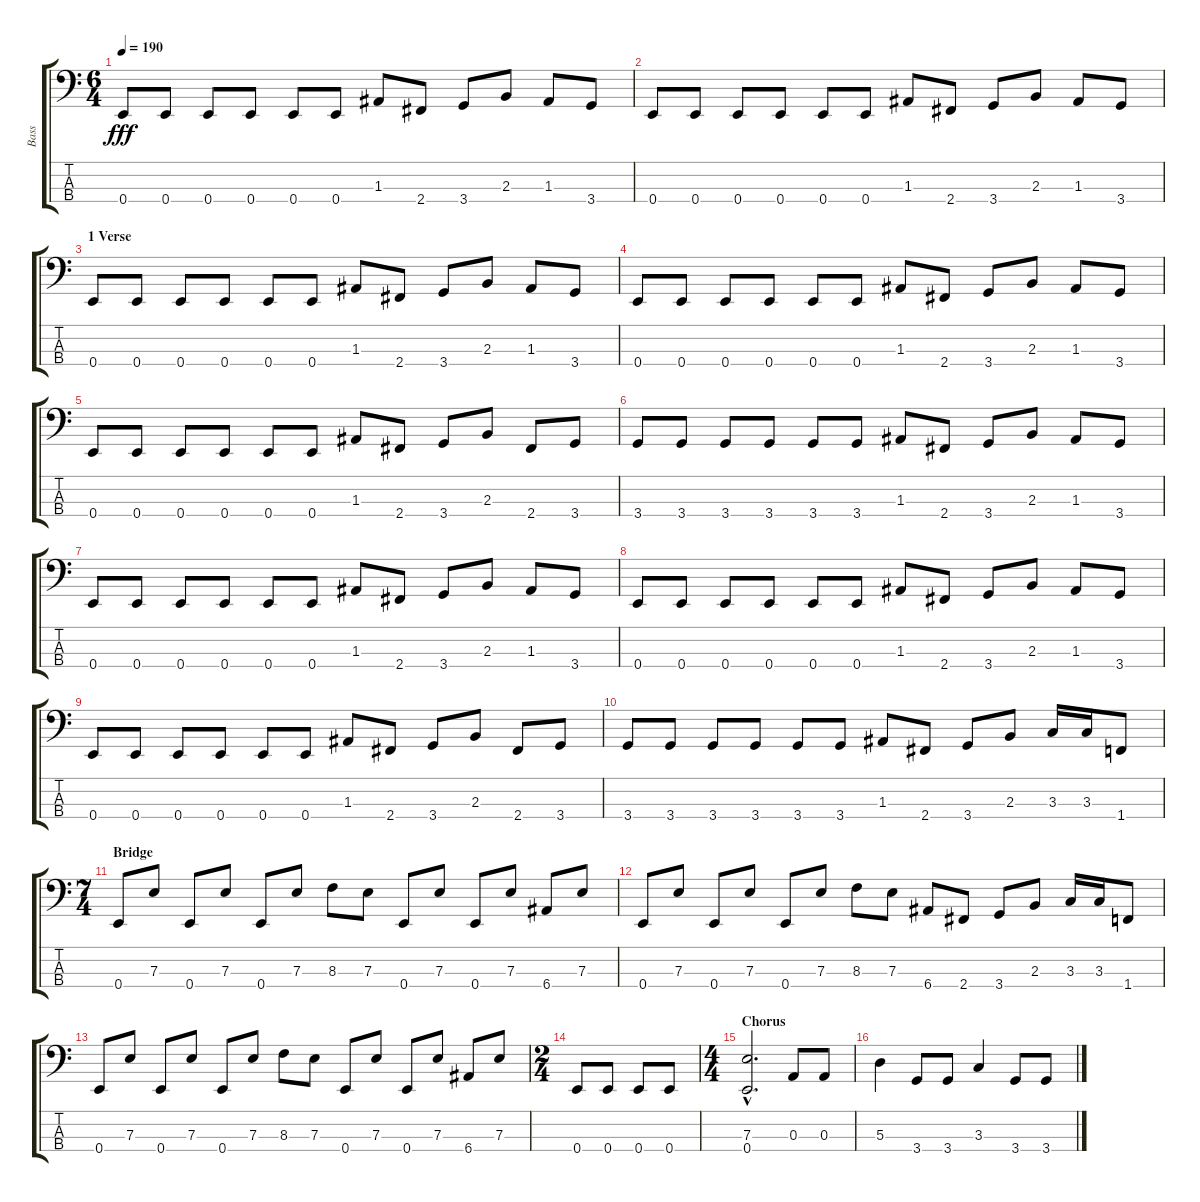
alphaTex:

\track ("Bass" "Bass") {instrument electricbasspick}
\staff {score tabs}
\tuning (G2 D2 A1 E1) {hide}
\ts (6 4)
\tempo 190
\clef f4
\ks c
0.4.8{dy fff} 0.4.8 0.4.8 0.4.8 0.4.8 0.4.8 1.3.8 2.4.8 3.4.8 2.3.8 1.3.8 3.4.8 |
0.4.8 0.4.8 0.4.8 0.4.8 0.4.8 0.4.8 1.3.8 2.4.8 3.4.8 2.3.8 1.3.8 3.4.8 |
\section ("" "1 Verse")
0.4.8 0.4.8 0.4.8 0.4.8 0.4.8 0.4.8 1.3.8 2.4.8 3.4.8 2.3.8 1.3.8 3.4.8 |
0.4.8 0.4.8 0.4.8 0.4.8 0.4.8 0.4.8 1.3.8 2.4.8 3.4.8 2.3.8 1.3.8 3.4.8 |
0.4.8 0.4.8 0.4.8 0.4.8 0.4.8 0.4.8 1.3.8 2.4.8 3.4.8 2.3.8 2.4.8 3.4.8 |
3.4.8 3.4.8 3.4.8 3.4.8 3.4.8 3.4.8 1.3.8 2.4.8 3.4.8 2.3.8 1.3.8 3.4.8 |
0.4.8 0.4.8 0.4.8 0.4.8 0.4.8 0.4.8 1.3.8 2.4.8 3.4.8 2.3.8 1.3.8 3.4.8 |
0.4.8 0.4.8 0.4.8 0.4.8 0.4.8 0.4.8 1.3.8 2.4.8 3.4.8 2.3.8 1.3.8 3.4.8 |
0.4.8 0.4.8 0.4.8 0.4.8 0.4.8 0.4.8 1.3.8 2.4.8 3.4.8 2.3.8 2.4.8 3.4.8 |
3.4.8 3.4.8 3.4.8 3.4.8 3.4.8 3.4.8 1.3.8 2.4.8 3.4.8 2.3.8 3.3.16 3.3.16 1.4.8 |
\ts (7 4)
\section ("" "Bridge")
0.4.8 7.3.8 0.4.8 7.3.8 0.4.8 7.3.8 8.3.8 7.3.8 0.4.8 7.3.8 0.4.8 7.3.8 6.4.8 7.3.8 |
0.4.8 7.3.8 0.4.8 7.3.8 0.4.8 7.3.8 8.3.8 7.3.8 6.4.8 2.4.8 3.4.8 2.3.8 3.3.16 3.3.16 1.4.8 |
0.4.8 7.3.8 0.4.8 7.3.8 0.4.8 7.3.8 8.3.8 7.3.8 0.4.8 7.3.8 0.4.8 7.3.8 6.4.8 7.3.8 |
\ts (2 4)
0.4.8 0.4.8 0.4.8 0.4.8 |
\ts (4 4)
\section ("" "Chorus")
(7.3{hac} 0.4{hac}).2{d} 0.3.8 0.3.8 |
5.3.4 3.4.8 3.4.8 3.3.4 3.4.8 3.4.8
